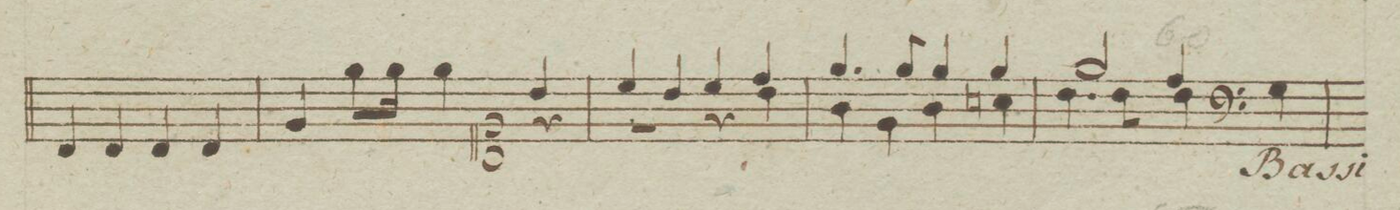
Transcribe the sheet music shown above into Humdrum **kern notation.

**kern	**dynam
*I"Vilone	*
*clefF4	*
*k[b-e-a-]	*
*M4/4	*
4FFyy/	.
4FFyy/	.
4FFyy/	.
4FFyy/	.
=57	=57
4BB-yy/	.
8.B-\Lyy	.
16B-\Jkyy	.
4B-yy\	.
*^	*
*clefC1	*	*
4b-yy/	4ryy	.
=58	=58	=58
4ccyy/	2ryy	.
4b-yy/	.	.
4ccyy/	4ryy	.
4ddyy/	4b-yy\	.
=59	=59	=59
4.ee-yy/	4gyy\	.
.	4e-yy\	.
8ee-yy/	.	.
4ee-yy/	4gyy\	.
4ee-yy/	4anyy\	.
=60	=60	=60
2ee-yy/	4.b-yy\	.
.	8b-yy\	.
4ddyy/	4b-yy\	.
*clefF4	*	*
4r	4Gyy\	.
*v	*v	*
=61	=61
*-	*-
